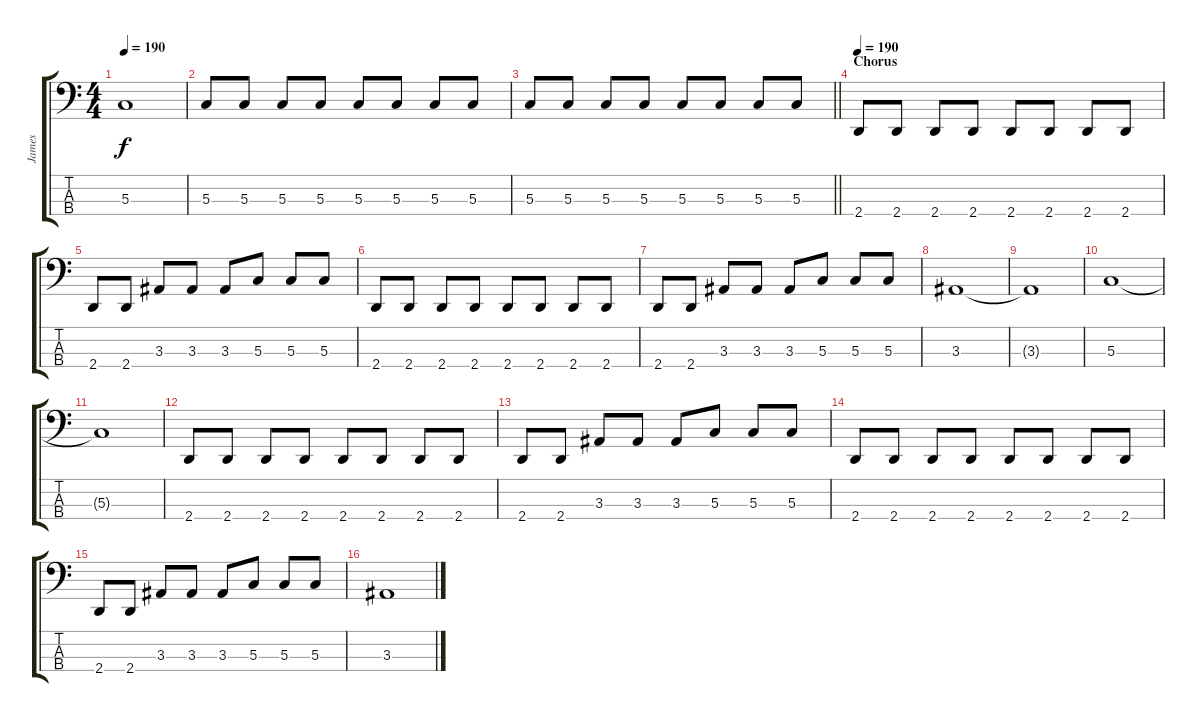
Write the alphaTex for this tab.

\track ("James" "James") {instrument electricbasspick bank 255}
\staff {score tabs}
\tuning (F2 C2 G1 C1) {hide}
\ts (4 4)
\tempo 190
\clef f4
\ks c
5.3{t}.1{dy f} |
5.3.8 5.3.8 5.3.8 5.3.8 5.3.8 5.3.8 5.3.8 5.3.8 |
\barLineRight lightlight
5.3.8 5.3.8 5.3.8 5.3.8 5.3.8 5.3.8 5.3.8 5.3.8 |
\section ("" "Chorus")
\tempo 190
2.4.8 2.4.8 2.4.8 2.4.8 2.4.8 2.4.8 2.4.8 2.4.8 |
2.4.8 2.4.8 3.3.8 3.3.8 3.3.8 5.3.8 5.3.8 5.3.8 |
2.4.8 2.4.8 2.4.8 2.4.8 2.4.8 2.4.8 2.4.8 2.4.8 |
2.4.8 2.4.8 3.3.8 3.3.8 3.3.8 5.3.8 5.3.8 5.3.8 |
3.3.1 |
3.3{t}.1 |
5.3.1 |
5.3{t}.1 |
2.4.8 2.4.8 2.4.8 2.4.8 2.4.8 2.4.8 2.4.8 2.4.8 |
2.4.8 2.4.8 3.3.8 3.3.8 3.3.8 5.3.8 5.3.8 5.3.8 |
2.4.8 2.4.8 2.4.8 2.4.8 2.4.8 2.4.8 2.4.8 2.4.8 |
2.4.8 2.4.8 3.3.8 3.3.8 3.3.8 5.3.8 5.3.8 5.3.8 |
3.3.1
